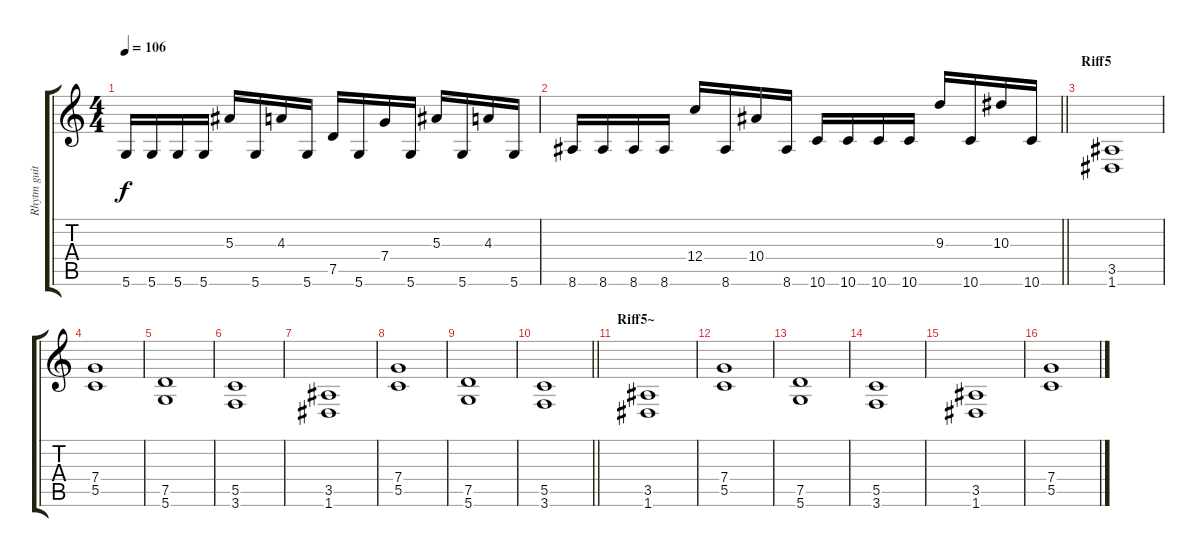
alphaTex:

\track ("Rhytm guitar" "Rhytm guit") {instrument distortionguitar}
\staff {score tabs}
\tuning (D4 A3 F3 C3 G2 D2) {hide}
\ts (4 4)
\tempo 106
\clef g2
\ks c
5.6.16{dy f} 5.6.16 5.6.16 5.6.16 5.3.16 5.6.16 4.3.16 5.6.16 7.5.16 5.6.16 7.4.16 5.6.16 5.3.16 5.6.16 4.3.16 5.6.16 |
\barLineRight lightlight
8.6.16 8.6.16 8.6.16 8.6.16 12.4.16 8.6.16 10.4.16 8.6.16 10.6.16 10.6.16 10.6.16 10.6.16 9.3.16 10.6.16 10.3.16 10.6.16 |
\section ("" "Riff5")
(3.5 1.6).1{volume 9} |
(7.4 5.5).1 |
(7.5 5.6).1 |
(5.5 3.6).1 |
(3.5 1.6).1 |
(7.4 5.5).1 |
(7.5 5.6).1 |
\barLineRight lightlight
(5.5 3.6).1 |
\section ("" "Riff5~")
(3.5 1.6).1{volume 7} |
(7.4 5.5).1 |
(7.5 5.6).1 |
(5.5 3.6).1 |
(3.5 1.6).1 |
(7.4 5.5).1
